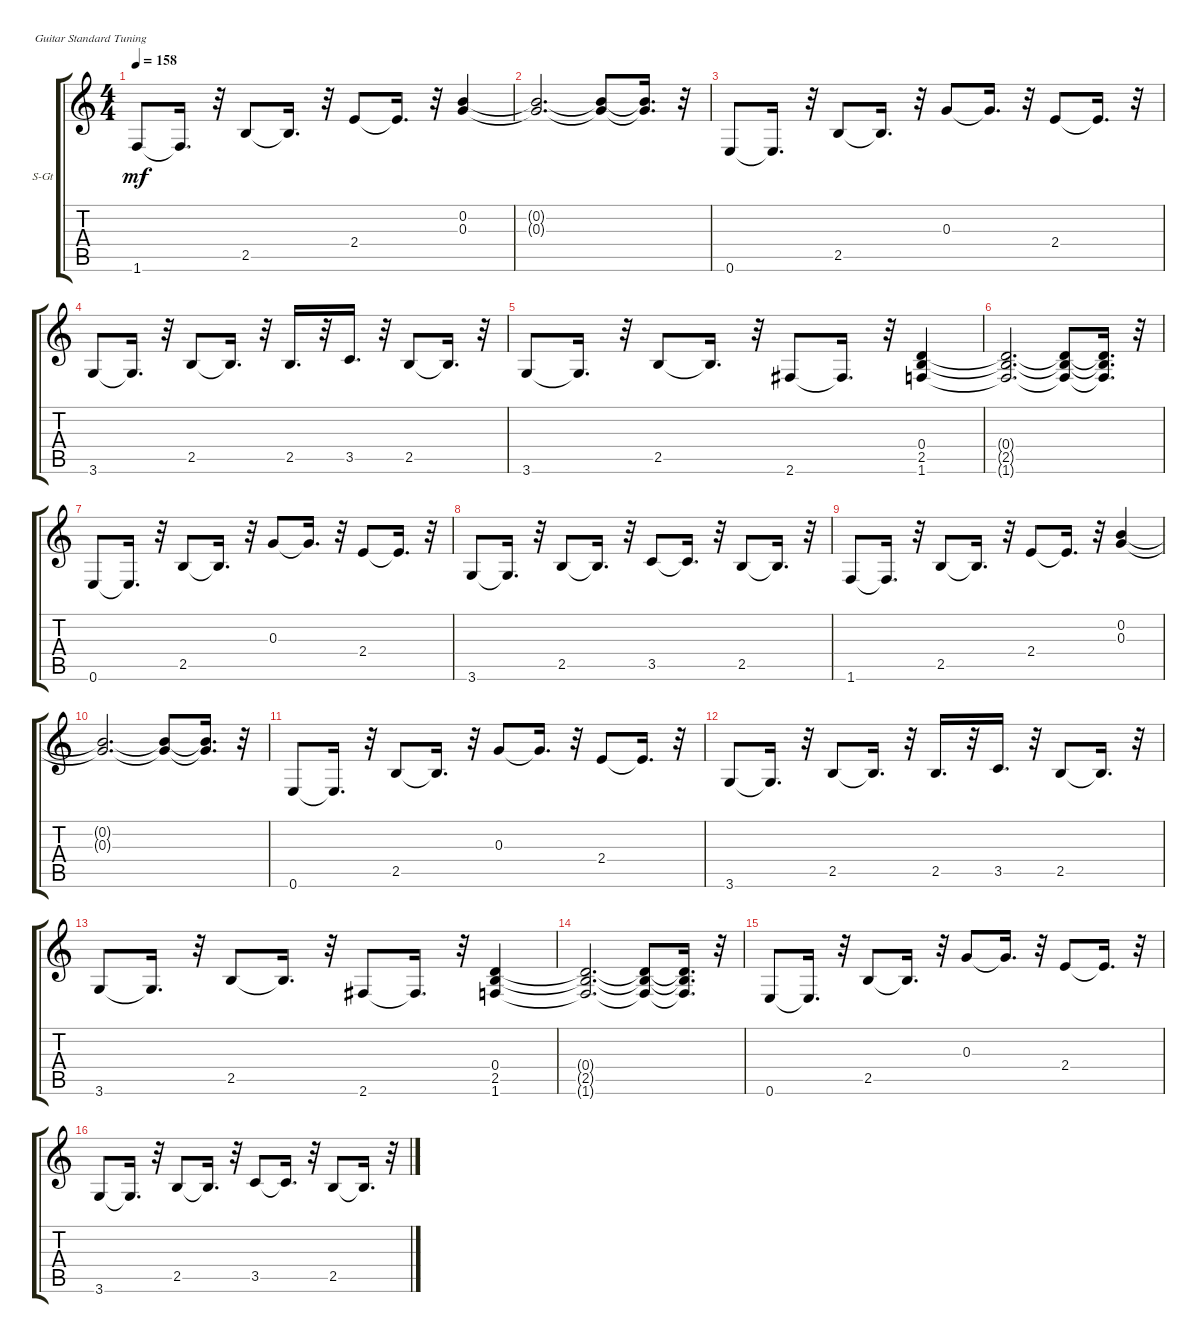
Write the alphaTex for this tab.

\bracketExtendMode groupsimilarinstruments
\firstSystemTrackNameOrientation horizontal
\otherSystemsTrackNameOrientation horizontal
\track ("" "S-Gt") {instrument acousticguitarsteel}
\staff {score tabs}
\tuning (E4 B3 G3 D3 A2 E2)
\ts (4 4)
\tempo 158
\clef g2
\ks c
1.6.8{dy mf} 1.6{t}.16{d} r.32 2.5.8 2.5{t}.16{d} r.32 2.4.8 2.4{t}.16{d} r.32 (0.3 0.2).4 |
(0.3{t} 0.2{t}).2{d} (0.3{t} 0.2{t}).8 (0.3{t} 0.2{t}).16{d} r.32 |
0.6.8 0.6{t}.16{d} r.32 2.5.8 2.5{t}.16{d} r.32 0.3.8 0.3{t}.16{d} r.32 2.4.8 2.4{t}.16{d} r.32 |
3.6.8 3.6{t}.16{d} r.32 2.5.8 2.5{t}.16{d} r.32 2.5.16{d} r.32 3.5.16{d} r.32 2.5.8 2.5{t}.16{d} r.32 |
3.6.8 3.6{t}.16{d} r.32 2.5.8 2.5{t}.16{d} r.32 2.6.8 2.6{t}.16{d} r.32 (1.6 2.5 0.4).4 |
(1.6{t} 2.5{t} 0.4{t}).2{d} (1.6{t} 2.5{t} 0.4{t}).8 (1.6{t} 2.5{t} 0.4{t}).16{d} r.32 |
0.6.8 0.6{t}.16{d} r.32 2.5.8 2.5{t}.16{d} r.32 0.3.8 0.3{t}.16{d} r.32 2.4.8 2.4{t}.16{d} r.32 |
3.6.8 3.6{t}.16{d} r.32 2.5.8 2.5{t}.16{d} r.32 3.5.8 3.5{t}.16{d} r.32 2.5.8 2.5{t}.16{d} r.32 |
1.6.8 1.6{t}.16{d} r.32 2.5.8 2.5{t}.16{d} r.32 2.4.8 2.4{t}.16{d} r.32 (0.3 0.2).4 |
(0.3{t} 0.2{t}).2{d} (0.3{t} 0.2{t}).8 (0.3{t} 0.2{t}).16{d} r.32 |
0.6.8 0.6{t}.16{d} r.32 2.5.8 2.5{t}.16{d} r.32 0.3.8 0.3{t}.16{d} r.32 2.4.8 2.4{t}.16{d} r.32 |
3.6.8 3.6{t}.16{d} r.32 2.5.8 2.5{t}.16{d} r.32 2.5.16{d} r.32 3.5.16{d} r.32 2.5.8 2.5{t}.16{d} r.32 |
3.6.8 3.6{t}.16{d} r.32 2.5.8 2.5{t}.16{d} r.32 2.6.8 2.6{t}.16{d} r.32 (1.6 2.5 0.4).4 |
(1.6{t} 2.5{t} 0.4{t}).2{d} (1.6{t} 2.5{t} 0.4{t}).8 (1.6{t} 2.5{t} 0.4{t}).16{d} r.32 |
0.6.8 0.6{t}.16{d} r.32 2.5.8 2.5{t}.16{d} r.32 0.3.8 0.3{t}.16{d} r.32 2.4.8 2.4{t}.16{d} r.32 |
3.6.8 3.6{t}.16{d} r.32 2.5.8 2.5{t}.16{d} r.32 3.5.8 3.5{t}.16{d} r.32 2.5.8 2.5{t}.16{d} r.32
